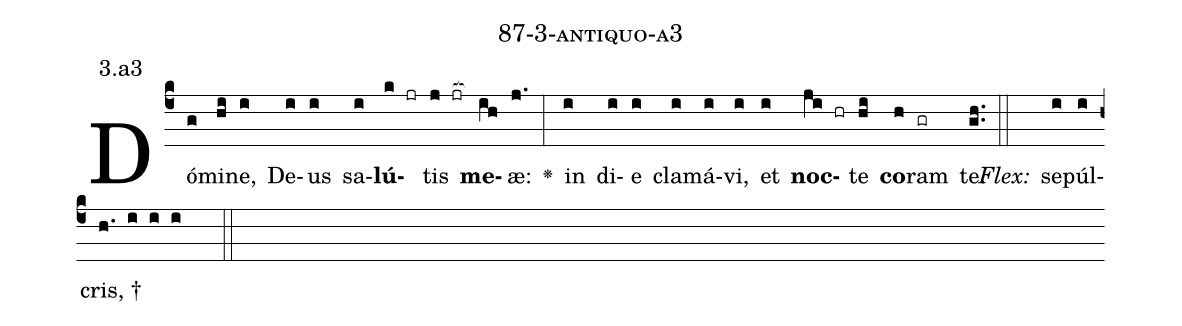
name: 87-3-antiquo-a3;
annotation: 3.a3;
%%
(c4)Dó(g)mi(hi)ne,(i) De(i)us(i) sa(i)<b>lú</b>(k jr)tis(j jr[ocb:1{]) <b>me</b>(ih[ocb:0}])æ:(j.) <v>\greheightstar</v>(:) in(i) di(i)e(i) cla(i)má(i)vi,(i) et(i) <b>noc</b>(ji hr)te(hi) <b>co</b>(h)ram(gr) te.(gh..) (::)
<i>Flex:</i>()  se(i)púl(i)cris, †(h. i i i  ::)

%E(i) u(i) o(ji) u(hi) a(h) e.(gh..) (::)
